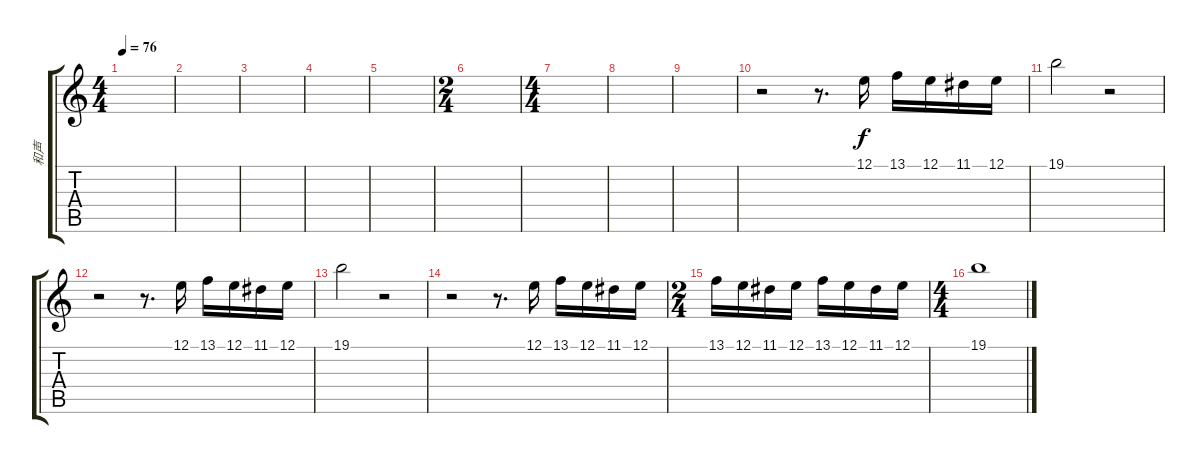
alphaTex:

\track ("和声" "和声") {instrument violin}
\staff {score tabs}
\tuning (E4 B3 G3 D3 A2 E2) {hide}
\ts (4 4)
\tempo 76
\clef g2
\ks c
|
|
|
|
|
\ts (2 4)
|
\ts (4 4)
|
|
|
r.2 r.8{d} 12.1.16 13.1.16 12.1.16 11.1.16 12.1.16 |
19.1.2 r.2 |
r.2 r.8{d} 12.1.16 13.1.16 12.1.16 11.1.16 12.1.16 |
19.1.2 r.2 |
r.2 r.8{d} 12.1.16 13.1.16 12.1.16 11.1.16 12.1.16 |
\ts (2 4)
13.1.16 12.1.16 11.1.16 12.1.16 13.1.16 12.1.16 11.1.16 12.1.16 |
\ts (4 4)
19.1.1
